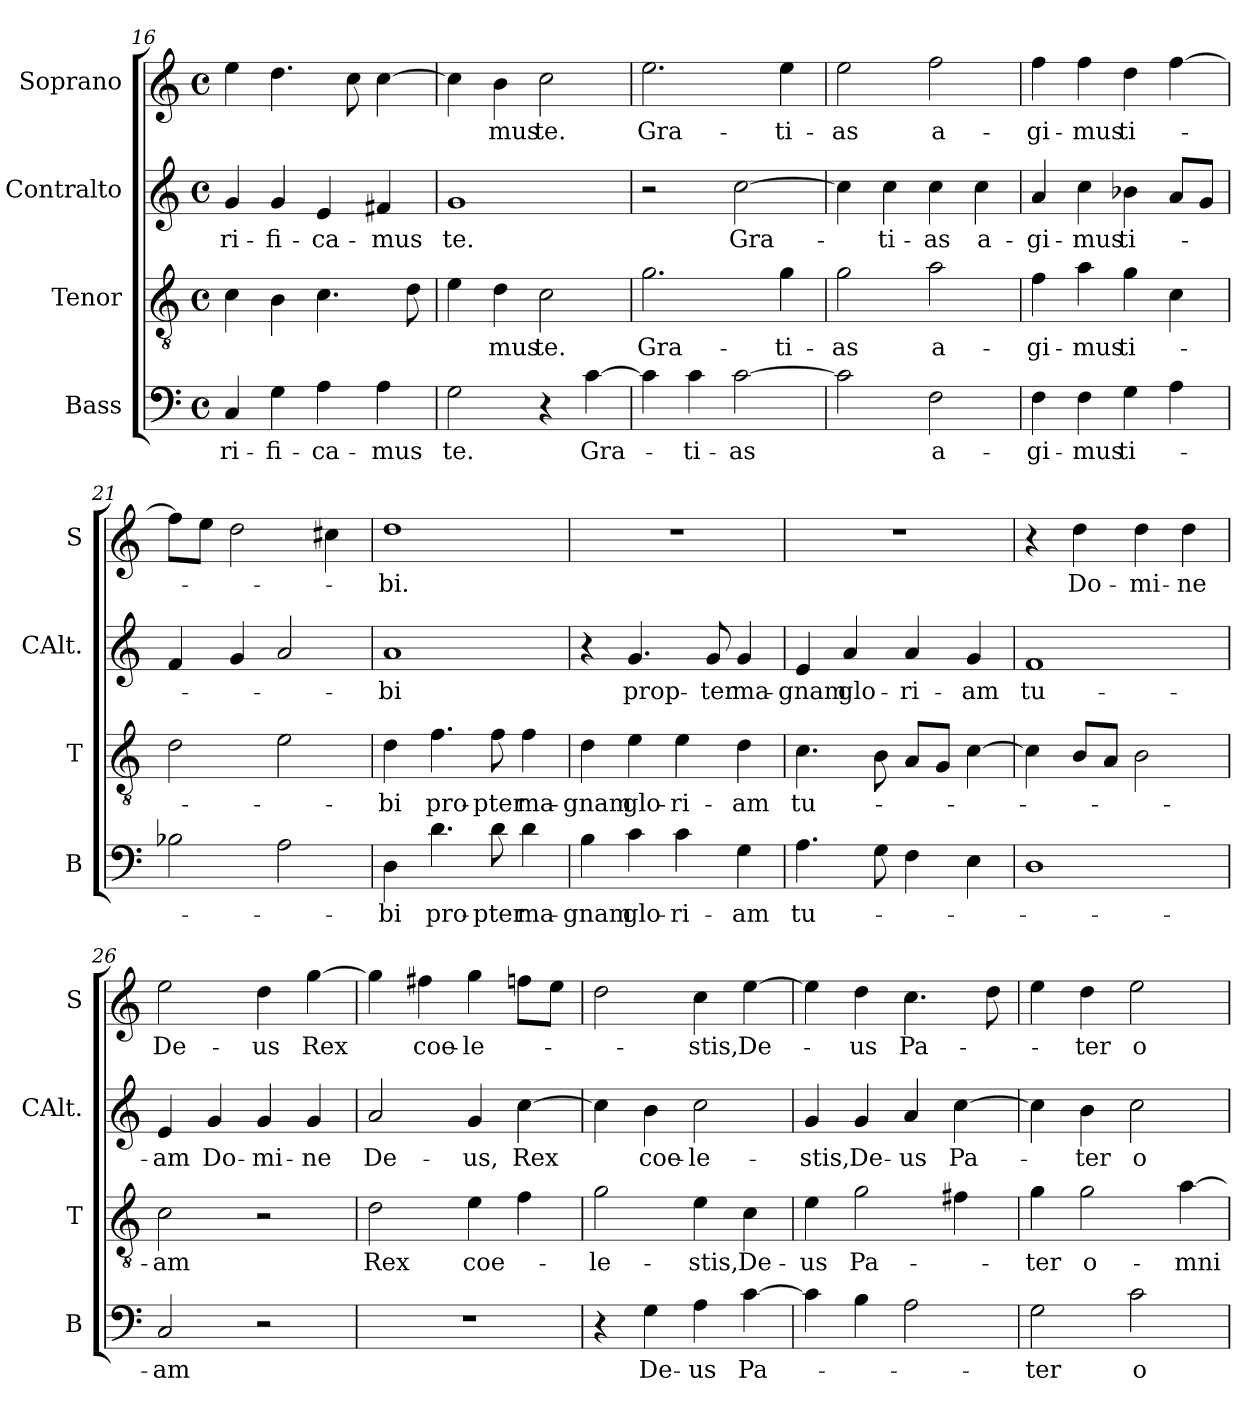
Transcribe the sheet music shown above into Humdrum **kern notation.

**kern	**text	**kern	**text	**kern	**text	**kern	**text
*part4	*part4	*part3	*part3	*part2	*part2	*part1	*part1
*staff4	*staff4	*staff3	*staff3	*staff2	*staff2	*staff1	*staff1
*I"Bass	*	*I"Tenor	*	*I"Contralto	*	*I"Soprano	*
*I'B	*	*I'T	*	*I'CAlt.	*	*I'S	*
!!LO:PB:g=z
*clefF4	*	*clefGv2	*	*clefG2	*	*clefG2	*
*k[]	*	*k[]	*	*k[]	*	*k[]	*
*C:	*	*C:	*	*C:	*	*C:	*
*M4/4	*	*M4/4	*	*M4/4	*	*M4/4	*
*met(c)	*	*met(c)	*	*met(c)	*	*met(c)	*
=16	=16	=16	=16	=16	=16	=16	=16
4C/	-ri-	4c\	.	4g/	-ri-	4ee\	.
4G\	-fi-	4B\	.	4g/	-fi-	4.dd\	.
4A\	-ca-	4.c\	.	4e/	-ca-	.	.
.	.	.	.	.	.	8cc\	.
4A\	-mus	.	.	4f#X/	-mus	[4cc\	.
.	.	8d\	.	.	.	.	.
=17	=17	=17	=17	=17	=17	=17	=17
2G\	te.	4e\	.	1g	te.	4cc\]	.
.	.	4d\	-mus	.	.	4b\	-mus
4r	.	2c\	te.	.	.	2cc\	te.
[4c\	Gra-	.	.	.	.	.	.
=18	=18	=18	=18	=18	=18	=18	=18
4c\]	.	2.g\	Gra-	2r	.	2.ee\	Gra-
4c\	-ti-	.	.	.	.	.	.
[2c\	-as	.	.	[2cc\	Gra-	.	.
.	.	4g\	-ti-	.	.	4ee\	-ti-
=19	=19	=19	=19	=19	=19	=19	=19
2c\]	.	2g\	-as	4cc\]	.	2ee\	-as
.	.	.	.	4cc\	-ti-	.	.
2F\	a-	2a\	a-	4cc\	-as	2ff\	a-
.	.	.	.	4cc\	a-	.	.
=20	=20	=20	=20	=20	=20	=20	=20
4F\	-gi-	4f\	-gi-	4a/	-gi-	4ff\	-gi-
4F\	-mus	4a\	-mus	4cc\	-mus	4ff\	-mus
4G\	ti-	4g\	ti-	4b-X\	ti-	4dd\	ti-
4A\	.	4c\	.	8a/L	.	[4ff\	.
.	.	.	.	8g/J	.	.	.
!!LO:LB:g=z
=21	=21	=21	=21	=21	=21	=21	=21
2B-X\	.	2d\	.	4f/	.	8ff\L]	.
.	.	.	.	.	.	8ee\J	.
.	.	.	.	4g/	.	2dd\	.
2A\	.	2e\	.	2a/	.	.	.
.	.	.	.	.	.	4cc#X\	.
=22	=22	=22	=22	=22	=22	=22	=22
4D\	-bi	4d\	-bi	1a	-bi	1dd	-bi.
4.d\	pro-	4.f\	pro-	.	.	.	.
8d\	-pter	8f\	-pter	.	.	.	.
4d\	ma-	4f\	ma-	.	.	.	.
=23	=23	=23	=23	=23	=23	=23	=23
4B\	-gnam	4d\	-gnam	4r	.	1r	.
4c\	glo-	4e\	glo-	4.g/	prop-	.	.
4c\	-ri-	4e\	-ri-	.	.	.	.
.	.	.	.	8g/	-ter	.	.
4G\	-am	4d\	-am	4g/	ma-	.	.
=24	=24	=24	=24	=24	=24	=24	=24
4.A\	tu-	4.c\	tu-	4e/	-gnam	1r	.
.	.	.	.	4a/	glo-	.	.
8G\	.	8B\	.	.	.	.	.
4F\	.	8A/L	.	4a/	-ri-	.	.
.	.	8G/J	.	.	.	.	.
4E\	.	[4c\	.	4g/	-am	.	.
=25	=25	=25	=25	=25	=25	=25	=25
1D	.	4c\]	.	1f	tu-	4r	.
.	.	8B/L	.	.	.	4dd\	Do-
.	.	8A/J	.	.	.	.	.
.	.	2B\	.	.	.	4dd\	-mi-
.	.	.	.	.	.	4dd\	-ne
!!LO:LB:g=z
=26	=26	=26	=26	=26	=26	=26	=26
2C/	-am	2c\	-am	4e/	-am	2ee\	De-
.	.	.	.	4g/	Do-	.	.
2r	.	2r	.	4g/	-mi-	4dd\	-us
.	.	.	.	4g/	-ne	[4gg\	Rex
=27	=27	=27	=27	=27	=27	=27	=27
1r	.	2d\	Rex	2a/	De-	4gg\]	.
.	.	.	.	.	.	4ff#X\	coe-
.	.	4e\	coe-	4g/	-us,	4gg\	-le-
.	.	4f\	.	[4cc\	Rex	8ffn\L	.
.	.	.	.	.	.	8ee\J	.
=28	=28	=28	=28	=28	=28	=28	=28
4r	.	2g\	-le-	4cc\]	.	2dd\	.
4G\	De-	.	.	4b\	coe-	.	.
4A\	-us	4e\	-stis,	2cc\	-le-	4cc\	-stis,
[4c\	Pa-	4c\	De-	.	.	[4ee\	De-
=29	=29	=29	=29	=29	=29	=29	=29
4c\]	.	4e\	-us	4g/	-stis,	4ee\]	.
4B\	.	2g\	Pa-	4g/	De-	4dd\	-us
2A\	.	.	.	4a/	-us	4.cc\	Pa-
.	.	4f#X\	.	[4cc\	Pa-	.	.
.	.	.	.	.	.	8dd\	.
=30	=30	=30	=30	=30	=30	=30	=30
2G\	-ter	4g\	-ter	4cc\]	.	4ee\	.
.	.	2g\	o-	4b\	-ter	4dd\	-ter
2c\	o-	.	.	2cc\	o-	2ee\	o-
.	.	[4a\	-mni-	.	.	.	.
=	=	=	=	=	=	=	=
*-	*-	*-	*-	*-	*-	*-	*-
